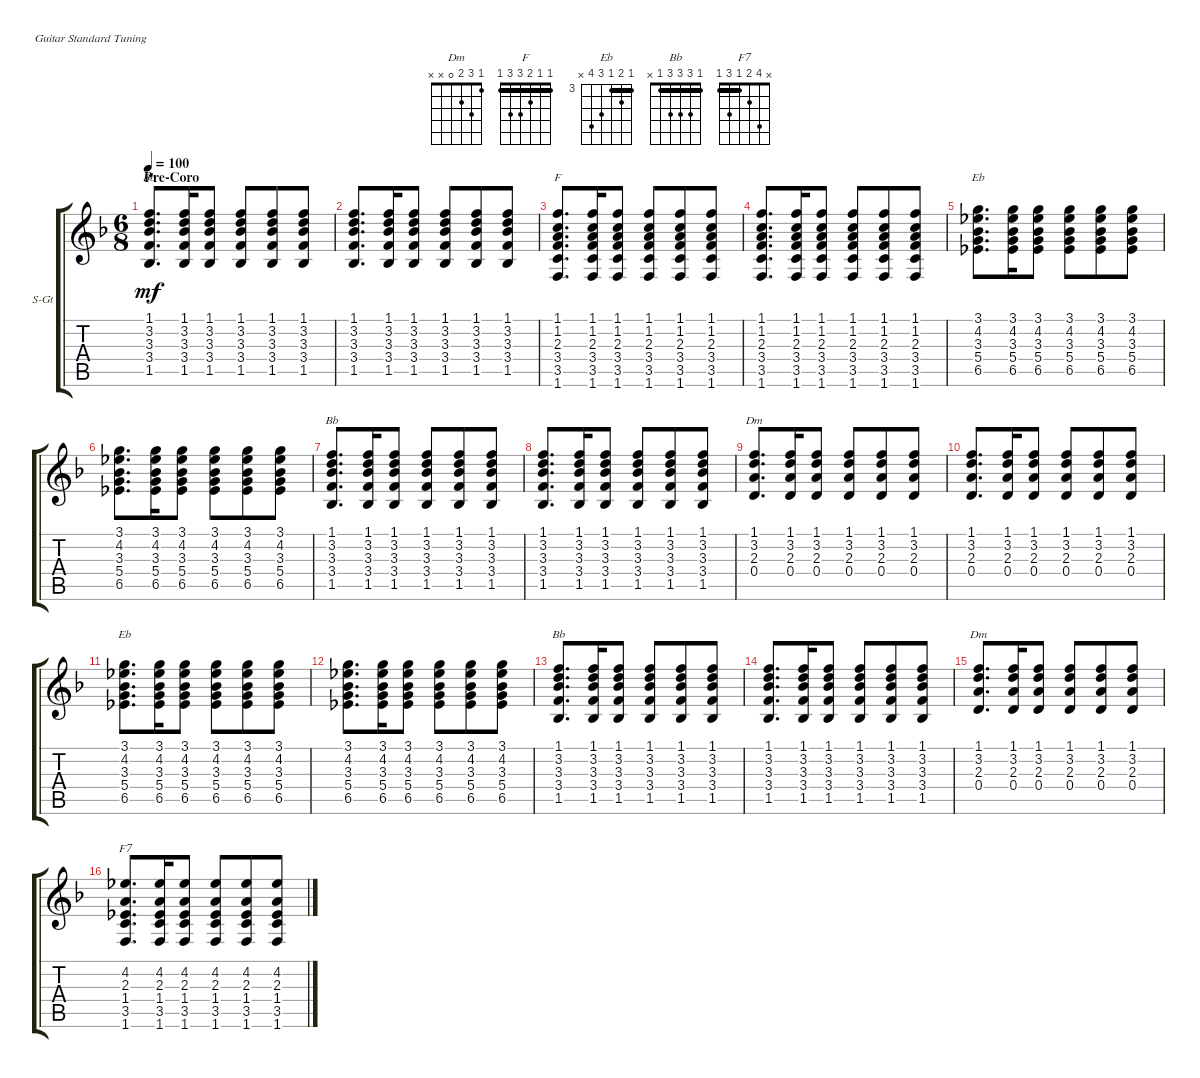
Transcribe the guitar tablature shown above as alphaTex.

\defaultSystemsLayout 4
\bracketExtendMode groupsimilarinstruments
\firstSystemTrackNameOrientation horizontal
\otherSystemsTrackNameOrientation horizontal
\track ("Acustica" "S-Gt") {instrument acousticguitarsteel}
\staff {score tabs}
\tuning (E4 B3 G3 D3 A2 E2)
\chord ("Dm" 1 3 2 0 x x)
\chord ("F" 1 1 2 3 3 1) {barre (1 1)}
\chord ("Eb" 3 4 3 5 6 x) {firstfret 3 barre 3}
\chord ("Bb" 1 3 3 3 1 x) {barre 1}
\chord ("F7" x 4 2 1 3 1) {barre 1}
\ts (6 8)
\section ("" "Pre-Coro")
\tempo 100
\clef g2
\ks dminor
(1.5 3.4 3.3 3.2 1.1).8{d ch "Bb" dy mf} (1.5 3.4 3.3 3.2 1.1).16 (1.5 3.4 3.3 3.2 1.1).8 (1.5 3.4 3.3 3.2 1.1).8 (1.5 3.4 3.3 3.2 1.1).8 (1.5 3.4 3.3 3.2 1.1).8 |
(1.5 3.4 3.3 3.2 1.1).8{d} (1.5 3.4 3.3 3.2 1.1).16 (1.5 3.4 3.3 3.2 1.1).8 (1.5 3.4 3.3 3.2 1.1).8 (1.5 3.4 3.3 3.2 1.1).8 (1.5 3.4 3.3 3.2 1.1).8 |
(1.6 3.5 3.4 2.3 1.2 1.1).8{d ch "F"} (1.6 3.5 3.4 2.3 1.2 1.1).16 (1.6 3.5 3.4 2.3 1.2 1.1).8 (1.6 3.5 3.4 2.3 1.2 1.1).8 (1.6 3.5 3.4 2.3 1.2 1.1).8 (1.6 3.5 3.4 2.3 1.2 1.1).8 |
(1.6 3.5 3.4 2.3 1.2 1.1).8{d} (1.6 3.5 3.4 2.3 1.2 1.1).16 (1.6 3.5 3.4 2.3 1.2 1.1).8 (1.6 3.5 3.4 2.3 1.2 1.1).8 (1.6 3.5 3.4 2.3 1.2 1.1).8 (1.6 3.5 3.4 2.3 1.2 1.1).8 |
(6.5 5.4 3.3 4.2 3.1).8{d ch "Eb"} (6.5 5.4 3.3 4.2 3.1).16 (6.5 5.4 3.3 4.2 3.1).8 (6.5 5.4 3.3 4.2 3.1).8 (6.5 5.4 3.3 4.2 3.1).8 (6.5 5.4 3.3 4.2 3.1).8 |
(6.5 5.4 3.3 4.2 3.1).8{d} (6.5 5.4 3.3 4.2 3.1).16 (6.5 5.4 3.3 4.2 3.1).8 (6.5 5.4 3.3 4.2 3.1).8 (6.5 5.4 3.3 4.2 3.1).8 (6.5 5.4 3.3 4.2 3.1).8 |
(1.5 3.4 3.3 3.2 1.1).8{d ch "Bb"} (1.5 3.4 3.3 3.2 1.1).16 (1.5 3.4 3.3 3.2 1.1).8 (1.5 3.4 3.3 3.2 1.1).8 (1.5 3.4 3.3 3.2 1.1).8 (1.5 3.4 3.3 3.2 1.1).8 |
(1.5 3.4 3.3 3.2 1.1).8{d} (1.5 3.4 3.3 3.2 1.1).16 (1.5 3.4 3.3 3.2 1.1).8 (1.5 3.4 3.3 3.2 1.1).8 (1.5 3.4 3.3 3.2 1.1).8 (1.5 3.4 3.3 3.2 1.1).8 |
(0.4 2.3 3.2 1.1).8{d ch "Dm"} (0.4 2.3 3.2 1.1).16 (0.4 2.3 3.2 1.1).8 (0.4 2.3 3.2 1.1).8 (0.4 2.3 3.2 1.1).8 (0.4 2.3 3.2 1.1).8 |
(0.4 2.3 3.2 1.1).8{d} (0.4 2.3 3.2 1.1).16 (0.4 2.3 3.2 1.1).8 (0.4 2.3 3.2 1.1).8 (0.4 2.3 3.2 1.1).8 (0.4 2.3 3.2 1.1).8 |
(6.5 5.4 3.3 4.2 3.1).8{d ch "Eb"} (6.5 5.4 3.3 4.2 3.1).16 (6.5 5.4 3.3 4.2 3.1).8 (6.5 5.4 3.3 4.2 3.1).8 (6.5 5.4 3.3 4.2 3.1).8 (6.5 5.4 3.3 4.2 3.1).8 |
(6.5 5.4 3.3 4.2 3.1).8{d} (6.5 5.4 3.3 4.2 3.1).16 (6.5 5.4 3.3 4.2 3.1).8 (6.5 5.4 3.3 4.2 3.1).8 (6.5 5.4 3.3 4.2 3.1).8 (6.5 5.4 3.3 4.2 3.1).8 |
(1.5 3.4 3.3 3.2 1.1).8{d ch "Bb"} (1.5 3.4 3.3 3.2 1.1).16 (1.5 3.4 3.3 3.2 1.1).8 (1.5 3.4 3.3 3.2 1.1).8 (1.5 3.4 3.3 3.2 1.1).8 (1.5 3.4 3.3 3.2 1.1).8 |
(1.5 3.4 3.3 3.2 1.1).8{d} (1.5 3.4 3.3 3.2 1.1).16 (1.5 3.4 3.3 3.2 1.1).8 (1.5 3.4 3.3 3.2 1.1).8 (1.5 3.4 3.3 3.2 1.1).8 (1.5 3.4 3.3 3.2 1.1).8 |
(0.4 2.3 3.2 1.1).8{d ch "Dm"} (0.4 2.3 3.2 1.1).16 (0.4 2.3 3.2 1.1).8 (0.4 2.3 3.2 1.1).8 (0.4 2.3 3.2 1.1).8 (0.4 2.3 3.2 1.1).8 |
(1.6 3.5 1.4 2.3 4.2).8{d ch "F7"} (1.6 3.5 1.4 2.3 4.2).16 (1.6 3.5 1.4 2.3 4.2).8 (1.6 3.5 1.4 2.3 4.2).8 (1.6 3.5 1.4 2.3 4.2).8 (1.6 3.5 1.4 2.3 4.2).8
